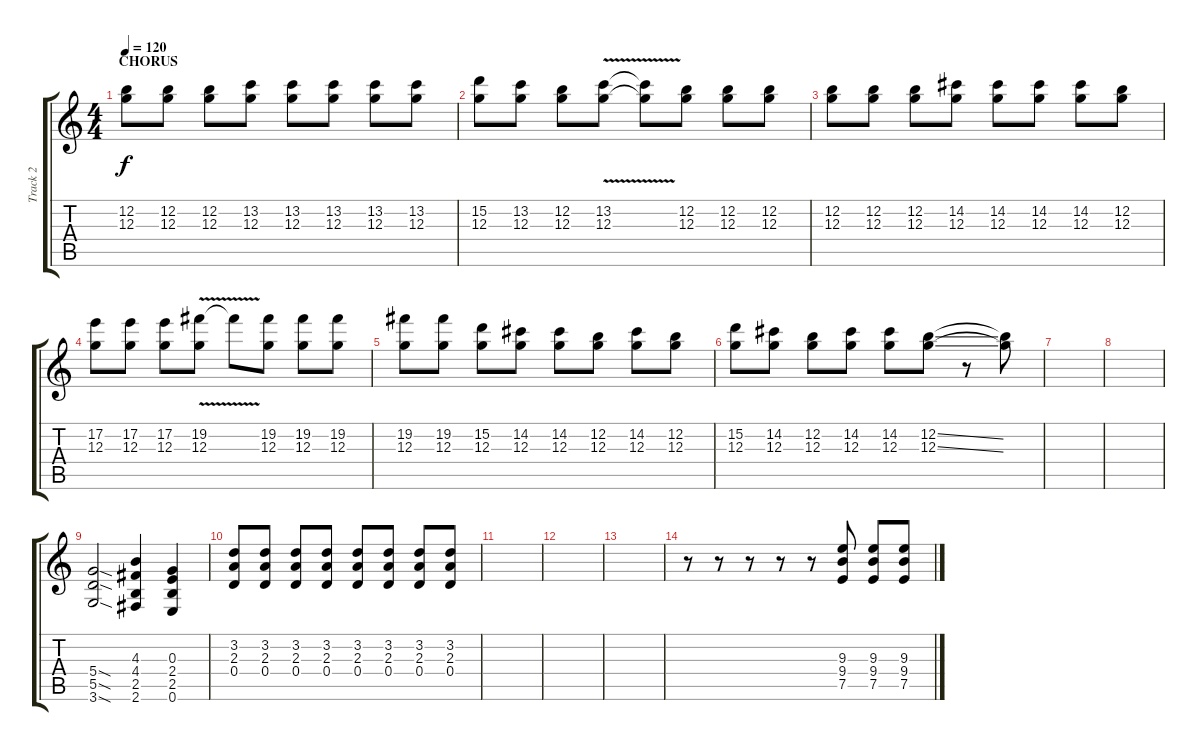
\track ("Track 2" "Track 2") {instrument distortionguitar}
\staff {score tabs}
\tuning (E4 B3 G3 D3 A2 E2) {hide}
\ts (4 4)
\section ("" "CHORUS")
\tempo 120
\clef g2
\ks c
(12.2 12.3).8{dy f} (12.2 12.3).8 (12.2 12.3).8 (13.2 12.3).8 (13.2 12.3).8 (13.2 12.3).8 (13.2 12.3).8 (13.2 12.3).8 |
(15.2 12.3).8 (13.2 12.3).8 (12.2 12.3).8 (13.2{v} 12.3{v}).8 (13.2{t} 12.3{t}).8 (12.2 12.3).8 (12.2 12.3).8 (12.2 12.3).8 |
(12.2 12.3).8 (12.2 12.3).8 (12.2 12.3).8 (14.2 12.3).8 (14.2 12.3).8 (14.2 12.3).8 (14.2 12.3).8 (12.2 12.3).8 |
(17.2 12.3).8 (17.2 12.3).8 (17.2 12.3).8 (19.2{v} 12.3{v}).8 19.2{t}.8 (19.2 12.3).8 (19.2 12.3).8 (19.2 12.3).8 |
(19.2 12.3).8 (19.2 12.3).8 (15.2 12.3).8 (14.2 12.3).8 (14.2 12.3).8 (12.2 12.3).8 (14.2 12.3).8 (12.2 12.3).8 |
(15.2 12.3).8 (14.2 12.3).8 (12.2 12.3).8 (14.2 12.3).8 (14.2 12.3).8 (12.2{ss} 12.3{ss}).8 r.8 (12.2{t} 12.3{t}).8 |
|
|
(5.4{sod} 5.5{sod} 3.6{sod}).2 (4.3 4.4 2.5 2.6).4 (0.3 2.4 2.5 0.6).4 |
(3.2 2.3 0.4).8 (3.2 2.3 0.4).8 (3.2 2.3 0.4).8 (3.2 2.3 0.4).8 (3.2 2.3 0.4).8 (3.2 2.3 0.4).8 (3.2 2.3 0.4).8 (3.2 2.3 0.4).8 |
|
|
|
r.8 r.8 r.8 r.8 r.8 (9.3 9.4 7.5).8 (9.3 9.4 7.5).8 (9.3 9.4 7.5).8
